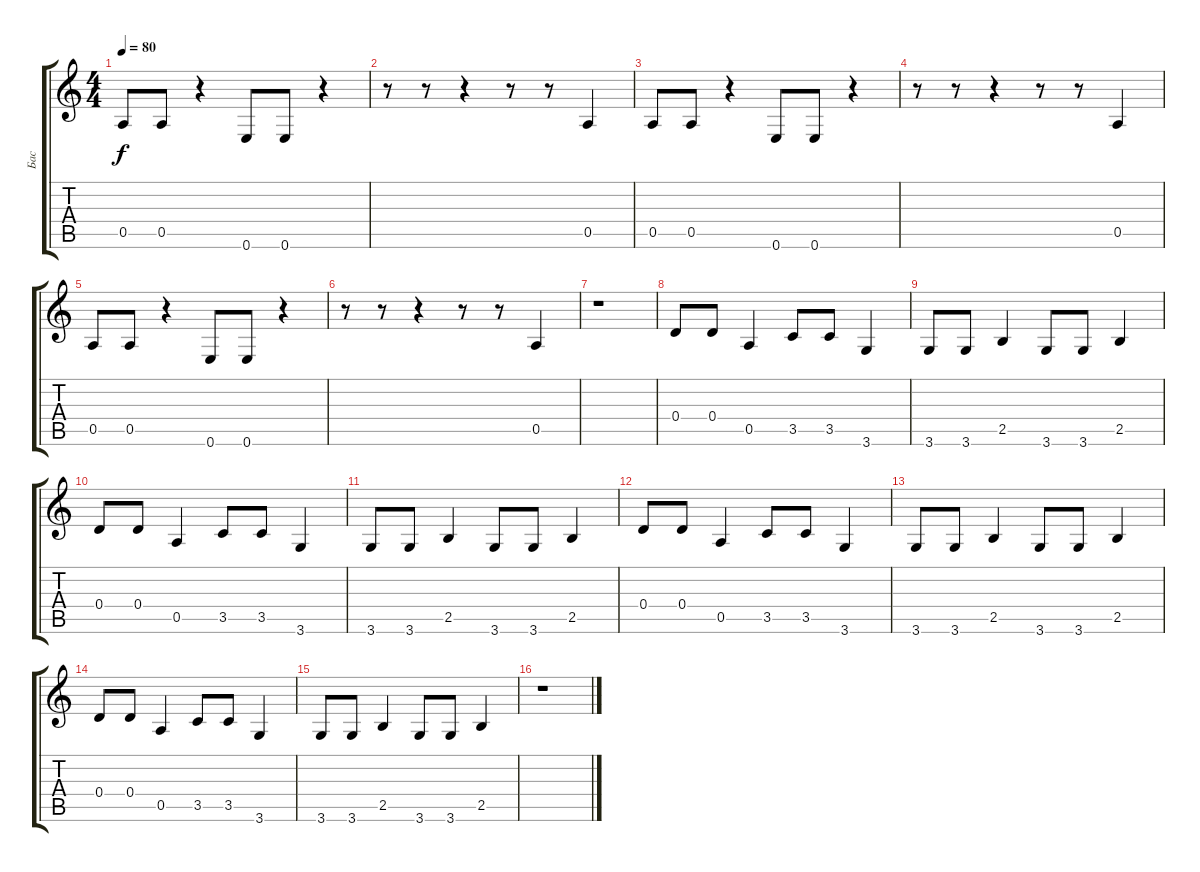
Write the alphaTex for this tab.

\track ("Бас" "Бас") {instrument electricbassfinger}
\staff {score tabs}
\tuning (E4 B3 G3 D3 A2 E2) {hide}
\ts (4 4)
\tempo 80
\clef g2
\ks c
0.5.8{dy f} 0.5.8 r.4 0.6.8 0.6.8 r.4 |
r.8 r.8 r.4 r.8 r.8 0.5.4 |
0.5.8 0.5.8 r.4 0.6.8 0.6.8 r.4 |
r.8 r.8 r.4 r.8 r.8 0.5.4 |
0.5.8 0.5.8 r.4 0.6.8 0.6.8 r.4 |
r.8 r.8 r.4 r.8 r.8 0.5.4 |
r.1 |
0.4.8 0.4.8 0.5.4 3.5.8 3.5.8 3.6.4 |
3.6.8 3.6.8 2.5.4 3.6.8 3.6.8 2.5.4 |
0.4.8 0.4.8 0.5.4 3.5.8 3.5.8 3.6.4 |
3.6.8 3.6.8 2.5.4 3.6.8 3.6.8 2.5.4 |
0.4.8 0.4.8 0.5.4 3.5.8 3.5.8 3.6.4 |
3.6.8 3.6.8 2.5.4 3.6.8 3.6.8 2.5.4 |
0.4.8 0.4.8 0.5.4 3.5.8 3.5.8 3.6.4 |
3.6.8 3.6.8 2.5.4 3.6.8 3.6.8 2.5.4 |
r.1
